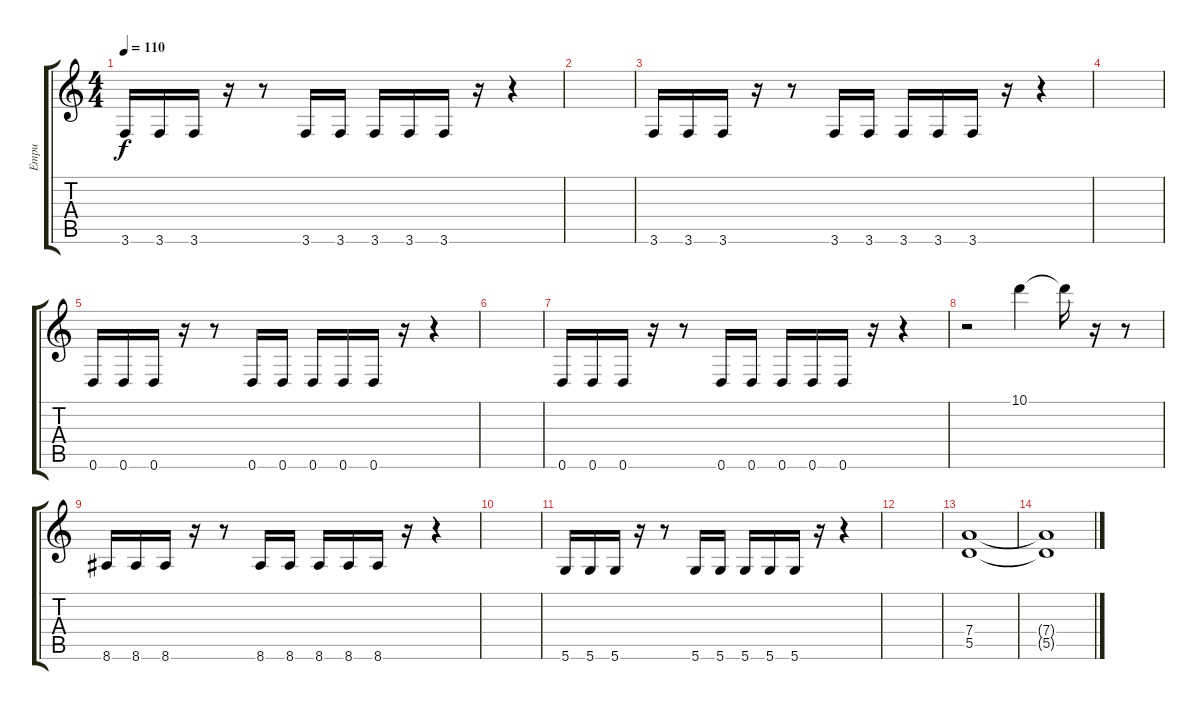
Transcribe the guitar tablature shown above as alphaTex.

\track ("Empu" "Empu") {instrument distortionguitar}
\staff {score tabs}
\tuning (E4 B3 G3 D3 A2 D2) {hide}
\ts (4 4)
\tempo 110
\clef g2
\ks c
3.6.16{dy f} 3.6.16 3.6.16 r.16 r.8 3.6.16 3.6.16 3.6.16 3.6.16 3.6.16 r.16 r.4 |
|
3.6.16 3.6.16 3.6.16 r.16 r.8 3.6.16 3.6.16 3.6.16 3.6.16 3.6.16 r.16 r.4 |
|
0.6.16 0.6.16 0.6.16 r.16 r.8 0.6.16 0.6.16 0.6.16 0.6.16 0.6.16 r.16 r.4 |
|
0.6.16 0.6.16 0.6.16 r.16 r.8 0.6.16 0.6.16 0.6.16 0.6.16 0.6.16 r.16 r.4 |
r.2 10.1.4 10.1{t}.16 r.16 r.8 |
8.6.16 8.6.16 8.6.16 r.16 r.8 8.6.16 8.6.16 8.6.16 8.6.16 8.6.16 r.16 r.4 |
|
5.6.16 5.6.16 5.6.16 r.16 r.8 5.6.16 5.6.16 5.6.16 5.6.16 5.6.16 r.16 r.4 |
|
(7.4 5.5).1 |
(7.4{t} 5.5{t}).1
